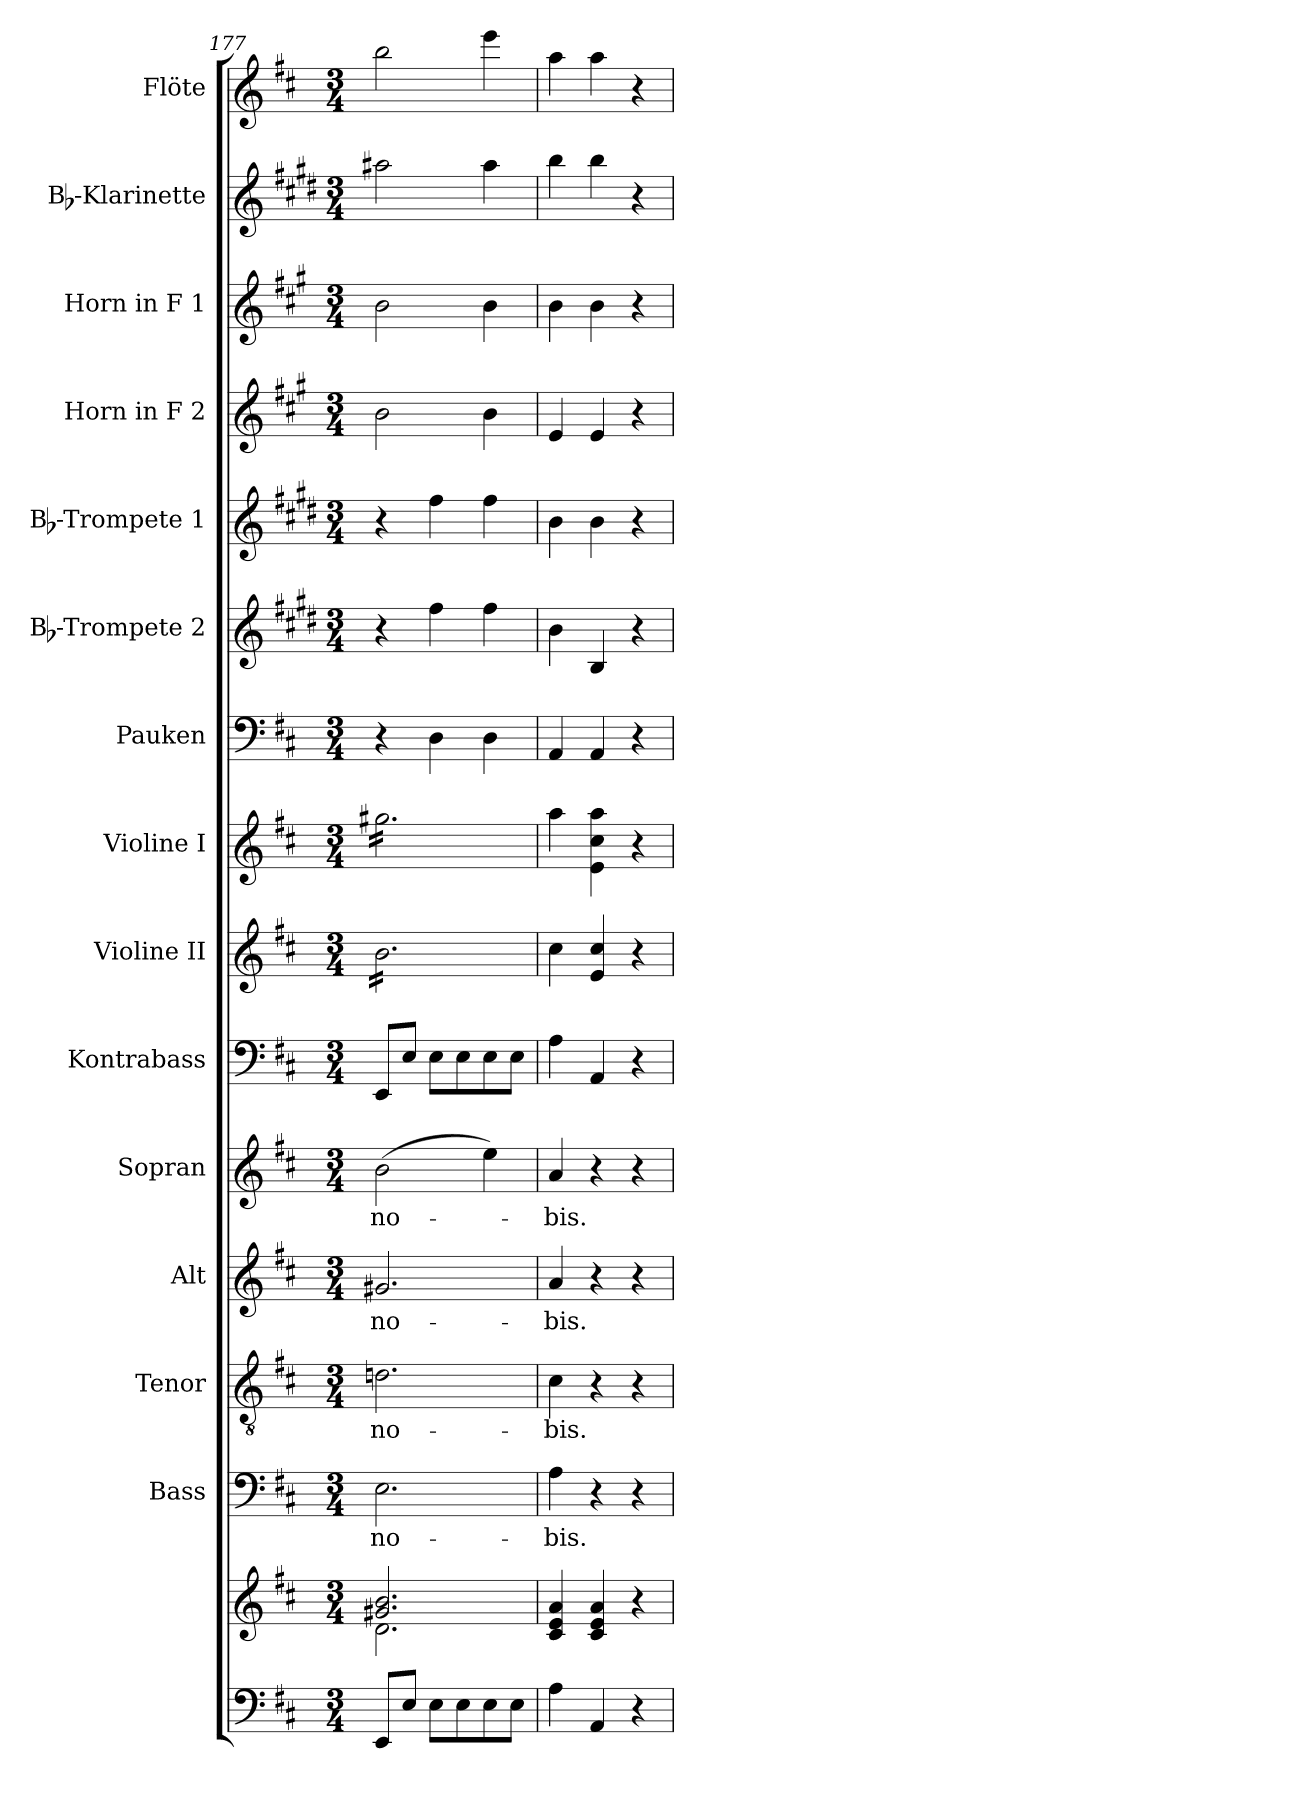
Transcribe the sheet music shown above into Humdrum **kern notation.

**kern	**kern	**kern	**text	**kern	**text	**kern	**text	**kern	**text	**kern	**kern	**kern	**kern	**kern	**kern	**kern	**kern	**kern	**kern
*part15	*part15	*part14	*part14	*part13	*part13	*part12	*part12	*part11	*part11	*part10	*part9	*part8	*part7	*part6	*part5	*part4	*part3	*part2	*part1
*staff16	*staff15	*staff14	*staff14	*staff13	*staff13	*staff12	*staff12	*staff11	*staff11	*staff10	*staff9	*staff8	*staff7	*staff6	*staff5	*staff4	*staff3	*staff2	*staff1
*	*	*I"Bass	*	*I"Tenor	*	*I"Alt	*	*I"Sopran	*	*I"Kontrabass	*I"Violine II	*I"Violine I	*I"Pauken	*I"Bb-Trompete 2	*I"Bb-Trompete 1	*I"Horn in F 2	*I"Horn in F 1	*I"Bb-Klarinette	*I"Flöte
*	*	*I'B.	*	*I'T.	*	*I'A.	*	*I'S.	*	*I'Kb.	*I'Vl. II	*I'Vl. I	*I'Pk.	*I'Bb Trp. 2	*I'Bb Trp. 1	*	*	*I'Bb Kl.	*I'Fl.
*clefF4	*clefG2	*clefF4	*	*clefGv2	*	*clefG2	*	*clefG2	*	*clefF4	*clefG2	*clefG2	*clefF4	*clefG2	*clefG2	*clefG2	*clefG2	*clefG2	*clefG2
*	*	*	*	*	*	*	*	*	*	*ITrd7c12	*	*	*	*ITrd1c2	*ITrd1c2	*ITrd4c7	*ITrd4c7	*ITrd1c2	*
*k[f#c#]	*k[f#c#]	*k[f#c#]	*	*k[f#c#]	*	*k[f#c#]	*	*k[f#c#]	*	*k[f#c#]	*k[f#c#]	*k[f#c#]	*k[f#c#]	*k[f#c#]	*k[f#c#]	*k[f#c#]	*k[f#c#]	*k[f#c#]	*k[f#c#]
*D:	*D:	*D:	*	*D:	*	*D:	*	*D:	*	*D:	*D:	*D:	*D:	*D:	*D:	*D:	*D:	*D:	*D:
*M3/4	*M3/4	*M3/4	*	*M3/4	*	*M3/4	*	*M3/4	*	*M3/4	*M3/4	*M3/4	*M3/4	*M3/4	*M3/4	*M3/4	*M3/4	*M3/4	*M3/4
=177	=177	=177	=177	=177	=177	=177	=177	=177	=177	=177	=177	=177	=177	=177	=177	=177	=177	=177	=177
*	*^	*	*	*	*	*	*	*	*	*	*	*	*	*	*	*	*	*	*
!	!	!	!	!LO:LY:b	!	!LO:LY:b	!	!LO:LY:b	!	!LO:LY:b	!	!	!	!	!	!	!	!	!	!
*	*	*	*	*	*	*	*	*	*	*	*	*tremolo	*	*	*	*	*	*	*	*
*	*	*	*	*	*	*	*	*	*	*	*	*	*tremolo	*	*	*	*	*	*	*
8EE/L	2.g#X/ 2.b/	2.d\	2.E\	no-	2.dn\	no-	2.g#X/	no-	(>2b\	no-	8EEE/L	16b\LL	16gg#X\LL	4r	4r	4r	2e\	2e\	2gg#X\	2bb\
.	.	.	.	.	.	.	.	.	.	.	.	16b\	16gg#X\	.	.	.	.	.	.	.
8E/J	.	.	.	.	.	.	.	.	.	.	8EE/J	16b\	16gg#X\	.	.	.	.	.	.	.
.	.	.	.	.	.	.	.	.	.	.	.	16b\	16gg#X\	.	.	.	.	.	.	.
8E\L	.	.	.	.	.	.	.	.	.	.	8EE\L	16b\	16gg#X\	4D\	4ee\	4ee\	.	.	.	.
.	.	.	.	.	.	.	.	.	.	.	.	16b\	16gg#X\	.	.	.	.	.	.	.
8E\	.	.	.	.	.	.	.	.	.	.	8EE\	16b\	16gg#X\	.	.	.	.	.	.	.
.	.	.	.	.	.	.	.	.	.	.	.	16b\	16gg#X\	.	.	.	.	.	.	.
8E\	.	.	.	.	.	.	.	.	4ee\)	.	8EE\	16b\	16gg#X\	4D\	4ee\	4ee\	4e\	4e\	4gg#\	4eee\
.	.	.	.	.	.	.	.	.	.	.	.	16b\	16gg#X\	.	.	.	.	.	.	.
8E\J	.	.	.	.	.	.	.	.	.	.	8EE\J	16b\	16gg#X\	.	.	.	.	.	.	.
.	.	.	.	.	.	.	.	.	.	.	.	16b\JJ	16gg#X\JJ	.	.	.	.	.	.	.
*	*	*	*	*	*	*	*	*	*	*	*	*	*Xtremolo	*	*	*	*	*	*	*
*	*	*	*	*	*	*	*	*	*	*	*	*Xtremolo	*	*	*	*	*	*	*	*
*	*v	*v	*	*	*	*	*	*	*	*	*	*	*	*	*	*	*	*	*	*
=178	=178	=178	=178	=178	=178	=178	=178	=178	=178	=178	=178	=178	=178	=178	=178	=178	=178	=178	=178
!	!	!	!LO:LY:b	!	!LO:LY:b	!	!LO:LY:b	!	!LO:LY:b	!	!	!	!	!	!	!	!	!	!
4A\	4c#/ 4e/ 4a/	4A\	-bis.	4c#\	-bis.	4a/	-bis.	4a/	-bis.	4AA\	4cc#\	4aa\	4AA/	4a\	4a\	4A/	4e\	4aa\	4aa\
4AA/	4c#/ 4e/ 4a/	4r	.	4r	.	4r	.	4r	.	4AAA/	4e/ 4cc#/	4e\ 4cc#\ 4aa\	4AA/	4A/	4a\	4A/	4e\	4aa\	4aa\
4r	4r	4r	.	4r	.	4r	.	4r	.	4r	4r	4r	4r	4r	4r	4r	4r	4r	4r
=	=	=	=	=	=	=	=	=	=	=	=	=	=	=	=	=	=	=	=
*-	*-	*-	*-	*-	*-	*-	*-	*-	*-	*-	*-	*-	*-	*-	*-	*-	*-	*-	*-
